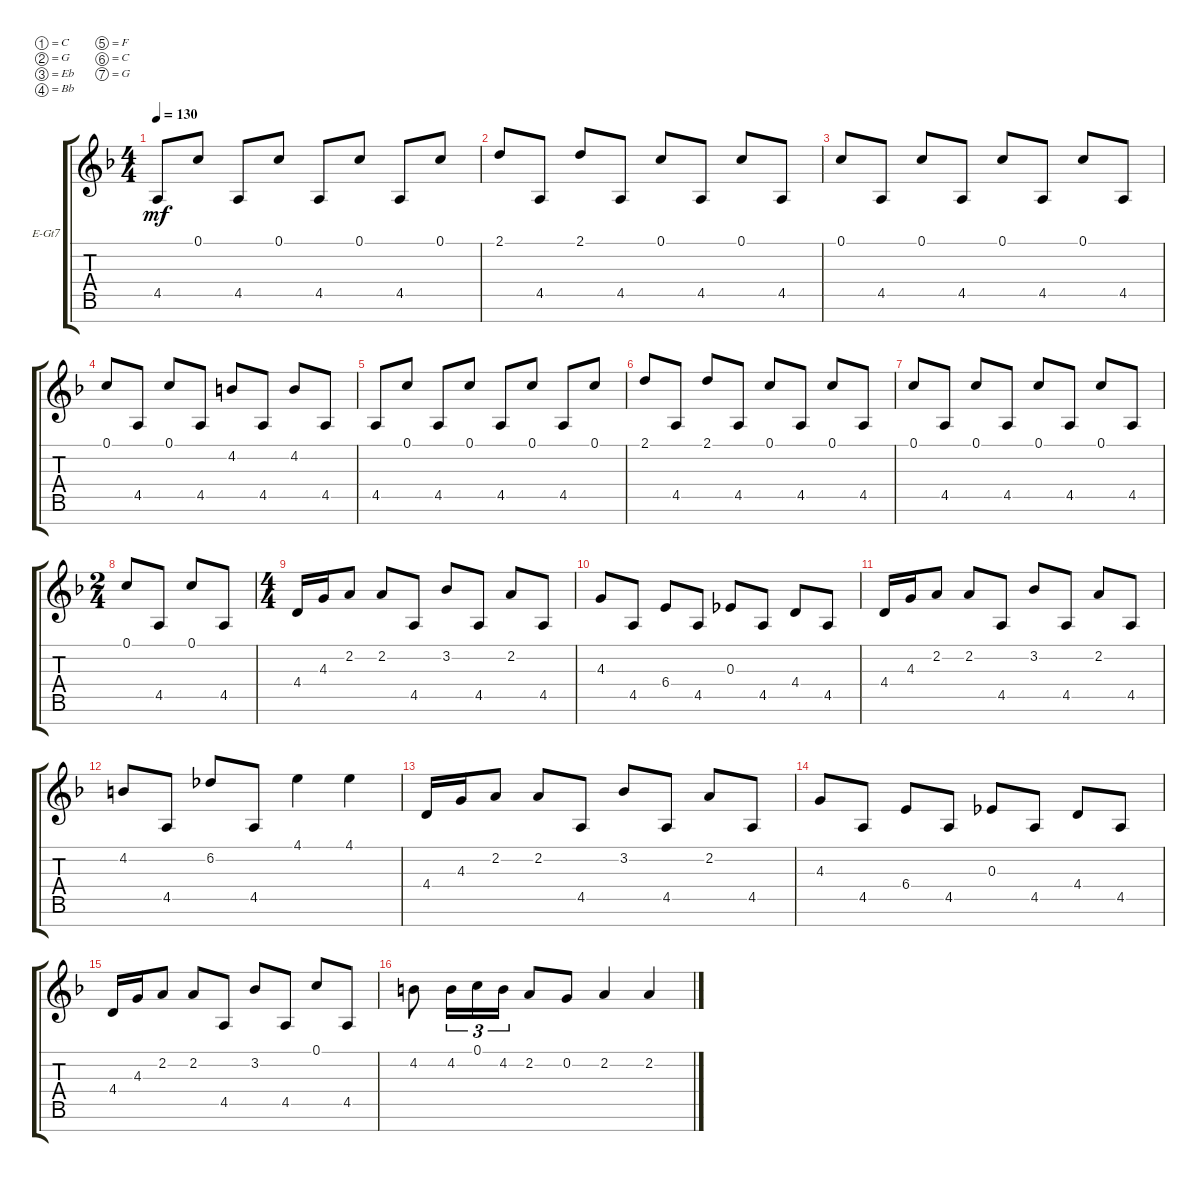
\defaultSystemsLayout 4
\bracketExtendMode groupsimilarinstruments
\firstSystemTrackNameOrientation horizontal
\otherSystemsTrackNameOrientation horizontal
\track ("Electric Guitar II" "E-Gt7") {instrument distortionguitar}
\staff {score tabs}
\tuning (C4 G3 Eb3 Bb2 F2 C2 G1)
\ts (4 4)
\section ("" "")
\tempo 130
\clef g2
\scale
0.333333
\ks f
4.5.8{dy mf} 0.1.8 4.5.8 0.1.8 4.5.8 0.1.8 4.5.8 0.1.8 |
\scale
0.333333 2.1.8 4.5.8 2.1.8 4.5.8 0.1.8 4.5.8 0.1.8 4.5.8 |
\scale
0.333333 0.1.8 4.5.8 0.1.8 4.5.8 0.1.8 4.5.8 0.1.8 4.5.8 |
\scale
0.333333 0.1.8 4.5.8 0.1.8 4.5.8 4.2.8 4.5.8 4.2.8 4.5.8 |
\scale
0.333333 4.5.8 0.1.8 4.5.8 0.1.8 4.5.8 0.1.8 4.5.8 0.1.8 |
\scale
0.333333 2.1.8 4.5.8 2.1.8 4.5.8 0.1.8 4.5.8 0.1.8 4.5.8 |
\scale
0.333333 0.1.8 4.5.8 0.1.8 4.5.8 0.1.8 4.5.8 0.1.8 4.5.8 |
\ts (2 4)
\scale
0.333333 0.1.8 4.5.8 0.1.8 4.5.8 |
\ts (4 4)
\section ("" "")
\scale
0.333333 4.4.16 4.3.16 2.2.8 2.2.8 4.5.8 3.2.8 4.5.8 2.2.8 4.5.8 |
\scale
0.333333 4.3.8 4.5.8 6.4.8 4.5.8 0.3.8 4.5.8 4.4.8 4.5.8 |
\scale
0.333333 4.4.16 4.3.16 2.2.8 2.2.8 4.5.8 3.2.8 4.5.8 2.2.8 4.5.8 |
\scale
0.333333 4.2.8 4.5.8 6.2.8 4.5.8 4.1.4 4.1.4 |
\scale
0.333333 4.4.16 4.3.16 2.2.8 2.2.8 4.5.8 3.2.8 4.5.8 2.2.8 4.5.8 |
\scale
0.333333 4.3.8 4.5.8 6.4.8 4.5.8 0.3.8 4.5.8 4.4.8 4.5.8 |
\scale
0.333333 4.4.16 4.3.16 2.2.8 2.2.8 4.5.8 3.2.8 4.5.8 0.1.8 4.5.8 |
\scale
0.333333 4.2.8 4.2.16{tu (3 2)} 0.1.16{tu (3 2)} 4.2.16{tu (3 2)} 2.2.8 0.2.8 2.2.4 2.2.4
